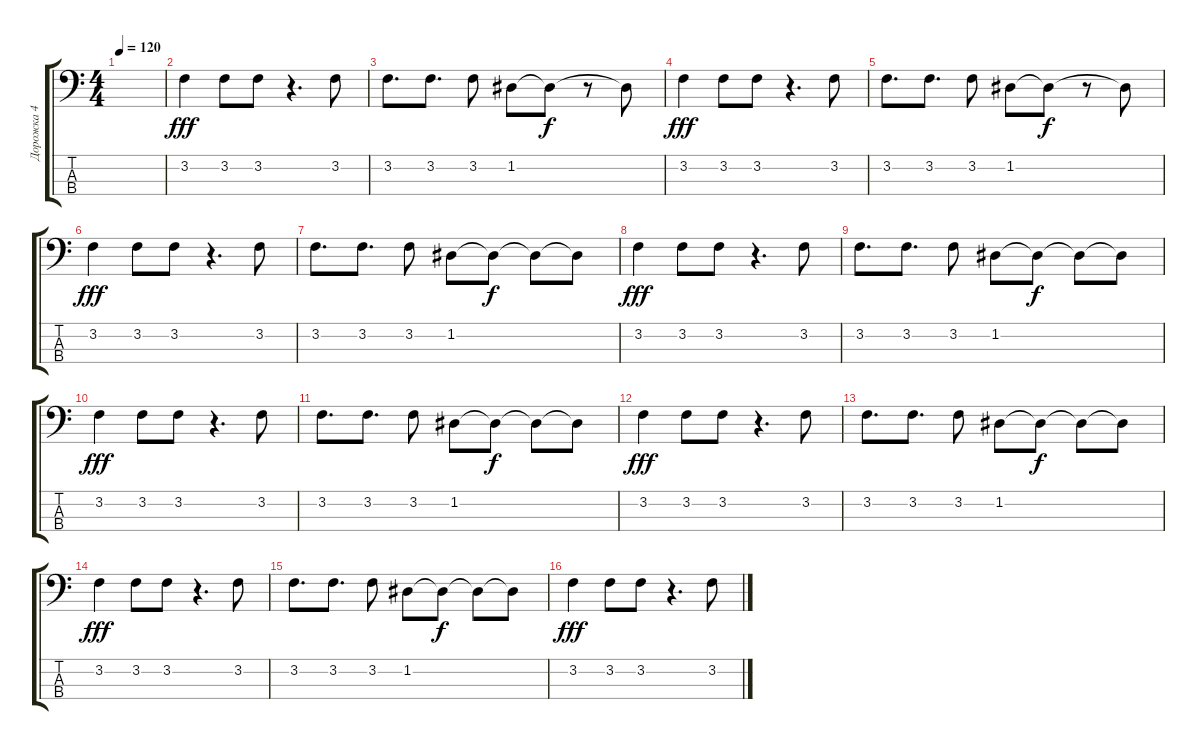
\track ("Дорожка 4" "Дорожка 4") {instrument electricbassfinger}
\staff {score tabs}
\tuning (G2 D2 A1 E1) {hide}
\ts (4 4)
\tempo 120
\clef f4
\ks c
|
3.2.4{dy fff} 3.2.8 3.2.8 r.4{d} 3.2.8 |
3.2.8{d} 3.2.8{d} 3.2.8 1.2.8 1.2{t}.8{dy f} r.8 1.2{t}.8 |
3.2.4{dy fff} 3.2.8 3.2.8 r.4{d} 3.2.8 |
3.2.8{d} 3.2.8{d} 3.2.8 1.2.8 1.2{t}.8{dy f} r.8 1.2{t}.8 |
3.2.4{dy fff} 3.2.8 3.2.8 r.4{d} 3.2.8 |
3.2.8{d} 3.2.8{d} 3.2.8 1.2.8 1.2{t}.8{dy f} 1.2{t}.8 1.2{t}.8 |
3.2.4{dy fff} 3.2.8 3.2.8 r.4{d} 3.2.8 |
3.2.8{d} 3.2.8{d} 3.2.8 1.2.8 1.2{t}.8{dy f} 1.2{t}.8 1.2{t}.8 |
3.2.4{dy fff} 3.2.8 3.2.8 r.4{d} 3.2.8 |
3.2.8{d} 3.2.8{d} 3.2.8 1.2.8 1.2{t}.8{dy f} 1.2{t}.8 1.2{t}.8 |
3.2.4{dy fff} 3.2.8 3.2.8 r.4{d} 3.2.8 |
3.2.8{d} 3.2.8{d} 3.2.8 1.2.8 1.2{t}.8{dy f} 1.2{t}.8 1.2{t}.8 |
3.2.4{dy fff} 3.2.8 3.2.8 r.4{d} 3.2.8 |
3.2.8{d} 3.2.8{d} 3.2.8 1.2.8 1.2{t}.8{dy f} 1.2{t}.8 1.2{t}.8 |
3.2.4{dy fff} 3.2.8 3.2.8 r.4{d} 3.2.8
